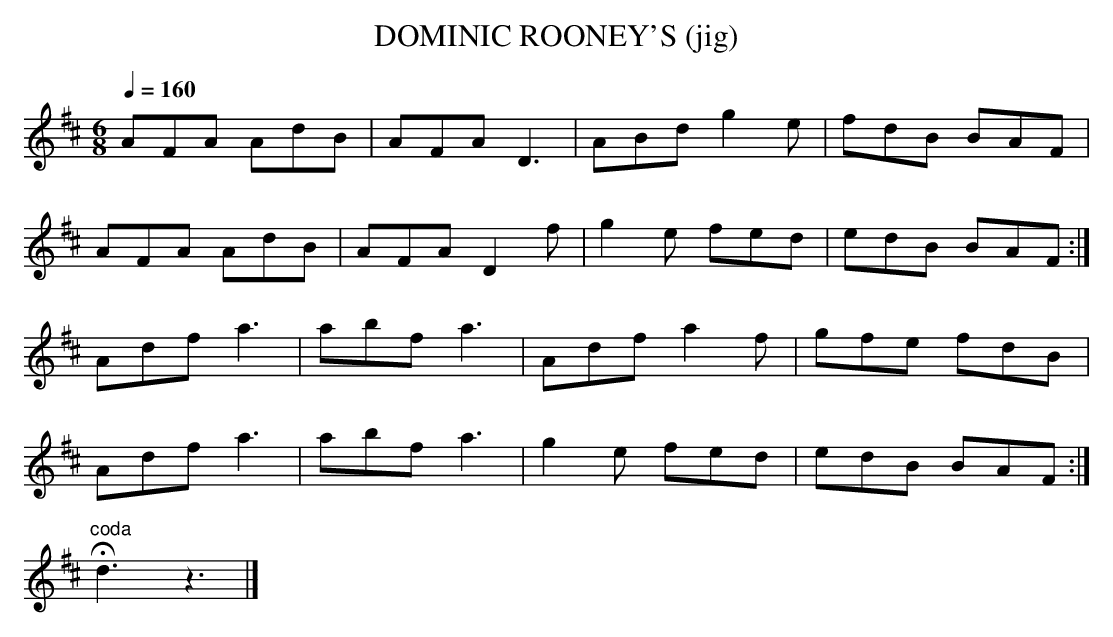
X:1
T:DOMINIC ROONEY'S (jig)
Q:1/4=160
M:6/8
L:1/8
K:D
AFA AdB|AFA D3|ABd g2 e|fdB BAF|
AFA AdB|AFA D2 f|g2 e fed|edB BAF :|
Adf a3|abf a3|Adf a2 f|gfe fdB|
Adf a3|abf a3|g2 e fed|edB BAF :|
"^coda"Hd3z3|]
